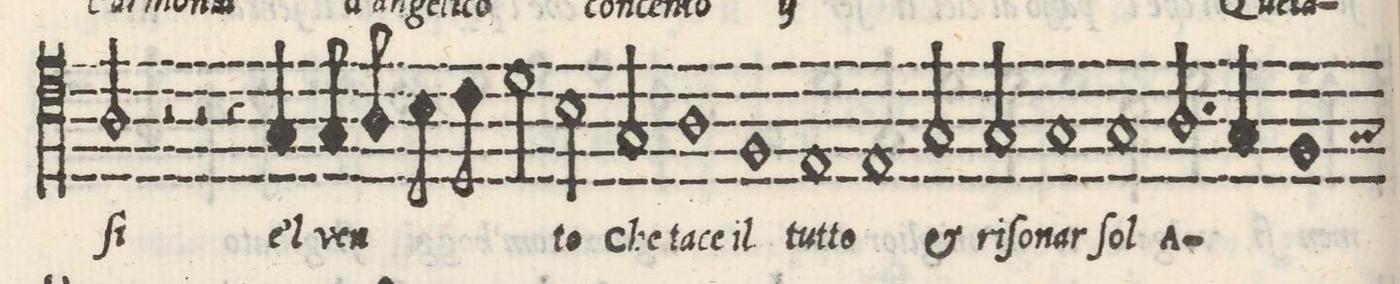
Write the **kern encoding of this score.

**kern	**text
*I"TENORE	*
*clefC4	*
*k[]	*
*met(C)	*
*M2/1	*
2A/	-ſi
2r	.
2r	.
4r	.
4Gny/	e'l
=13-	=13-
8G/	ven-
8A/	.
8B\	.
8c\	.
2d\	.
2B\	-to
2G/	Che
=14-	=14-
1A	ta-
1F	ce_il
=15-	=15-
1E	tut-
1E	to_e
=16-	=16-
2G/	ri-
2G/	-ſo-
1G	-nar
=17-	=17-
1G	ſol
2.A/	A-
4G/	.
=18-	=18-
1F	.
*custos:G	*
*-	*-
